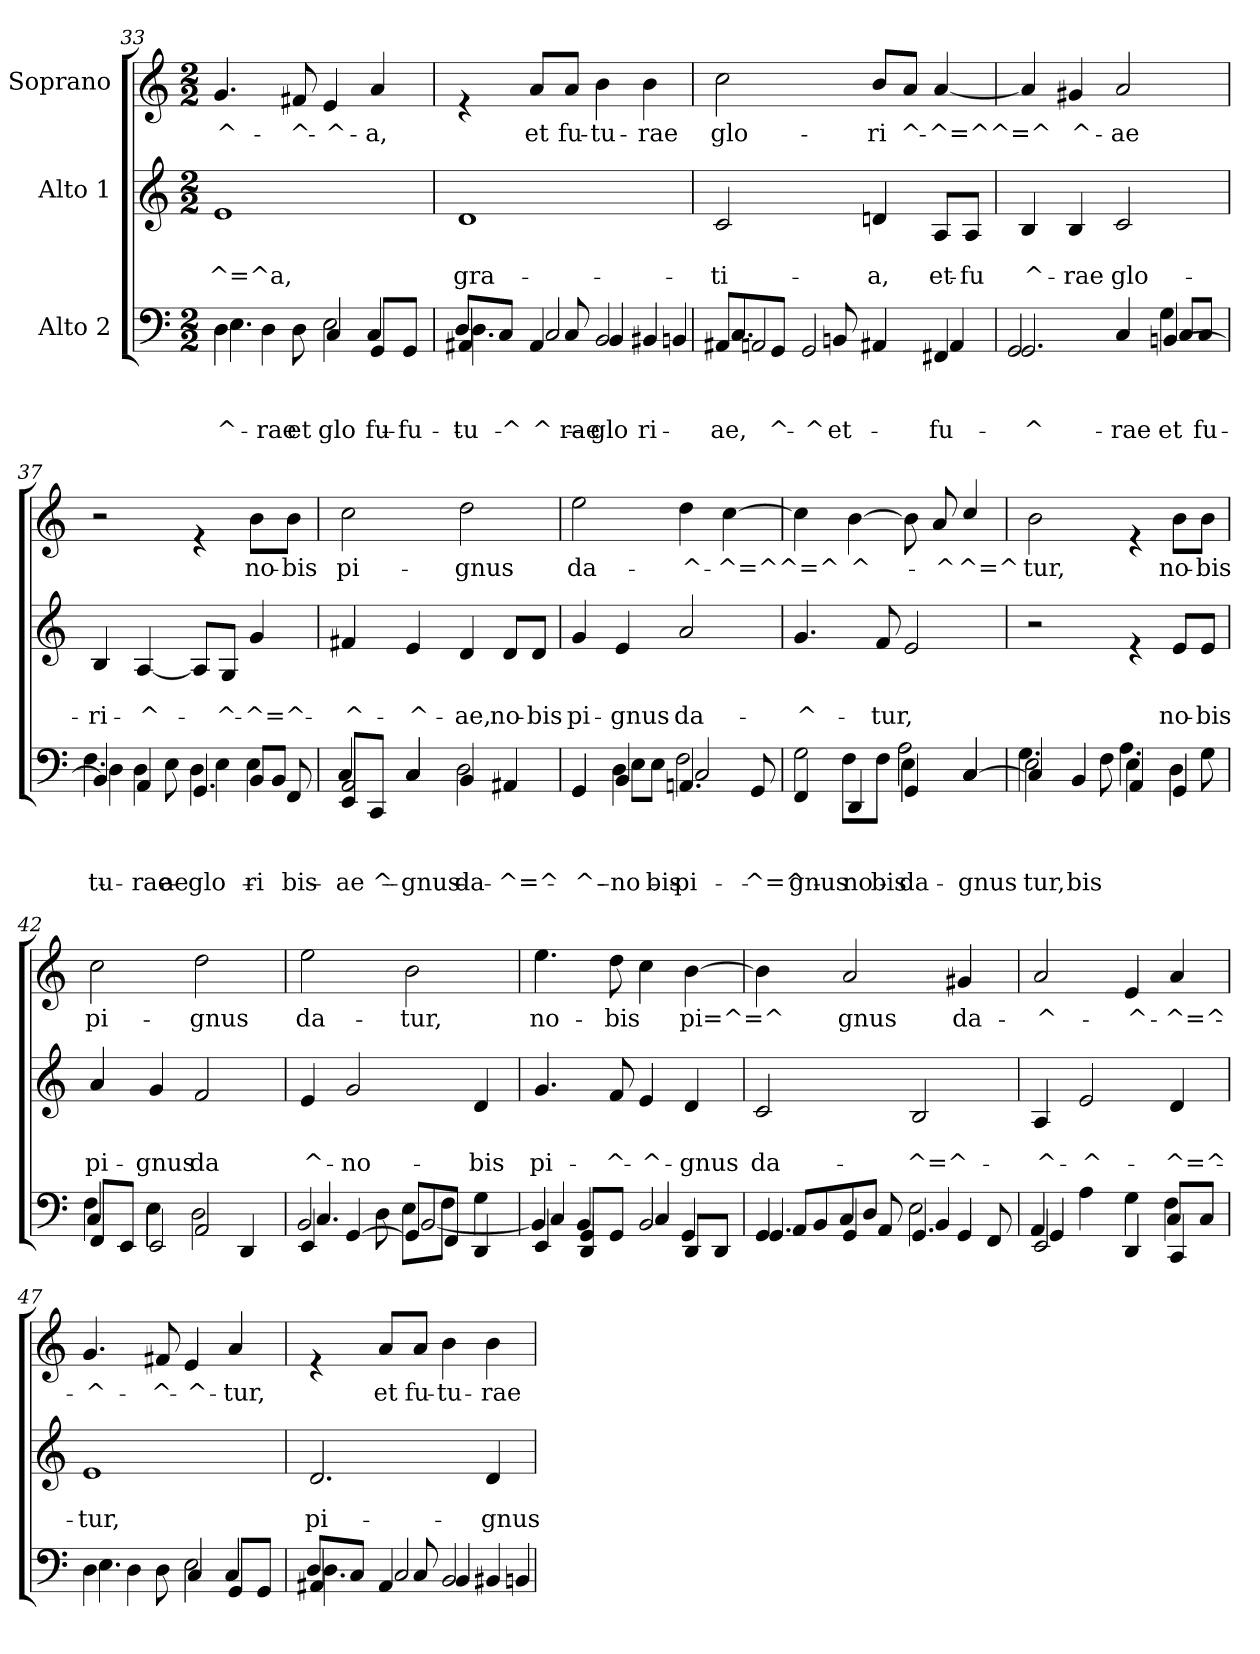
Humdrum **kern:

**kern	**text	**text	**text	**kern	**text	**text	**kern	**text
*part3	*part3	*part3	*part3	*part2	*part2	*part2	*part1	*part1
*staff3	*staff3	*staff3	*staff3	*staff2	*staff2	*staff2	*staff1	*staff1
*I"Alto 2	*	*	*	*I"Alto 1	*	*	*I"Soprano	*
!!LO:LB:g=z
*clefF4	*	*	*	*clefG2	*	*	*clefG2	*
*k[]	*	*	*	*k[]	*	*	*k[]	*
*C:	*	*	*	*C:	*	*	*C:	*
*M2/2	*	*	*	*M2/2	*	*	*M2/2	*
=33	=33	=33	=33	=33	=33	=33	=33	=33
*^	*	*	*	*	*	*	*	*
!	!	!	!	!LO:LY:b	!	!	!	!	!
*	*^	*	*	*	*	*	*	*	*
!	!	!	!	!	!LO:LY:b	!	!	!LO:LY:b	!	!LO:LY:b
2.ryy	4D\	4.E\	.	.	-^-	1e	.	-^=^a,	4.g/	-^-
!	!	!	!	!	!LO:LY:b	!	!	!	!	!
.	4D\	.	.	.	-rae	.	.	.	.	.
!	!	!	!	!	!LO:LY:b	!	!	!	!	!LO:LY:b
.	.	8D\	.	.	-et	.	.	.	8f#X/	-^-
!	!	!	!	!	!LO:LY:b	!	!	!	!	!LO:LY:b
.	2E\	4C/	.	.	glo-	.	.	.	4e/	-^-
!	!	!	!	!	!LO:LY:b	!	!	!	!	!
!	!	!	!	!	!LO:LY:b	!	!	!	!	!LO:LY:b
8GG/L	.	4C/	.	.	fu-	.	.	.	4a/	-a,
!	!	!	!	!	!LO:LY:b	!	!	!	!	!
8GG/J	.	.	.	.	fu-	.	.	.	.	.
=34	=34	=34	=34	=34	=34	=34	=34	=34	=34	=34
!	!	!	!	!	!LO:LY:b	!	!	!	!	!
!	!	!	!	!	!LO:LY:b	!	!	!	!	!
!	!	!	!	!	!LO:LY:b	!	!	!LO:LY:b	!	!
4AA#X/	8D/L	4.D\	.	.	-tu-	1d	.	gra-	4re	.
!	!	!	!	!	!LO:LY:b	!	!	!	!	!
.	8C/J	.	.	.	-^-	.	.	.	.	.
!	!	!	!	!	!LO:LY:b	!	!	!	!	!
!	!	!	!	!	!LO:LY:b	!	!	!	!	!LO:LY:b
4AA#/	2C/	.	.	.	-^-	.	.	.	8a/L	et
!	!	!	!	!	!LO:LY:b	!	!	!	!	!LO:LY:b
.	.	8C/	.	.	-rae	.	.	.	8a/J	fu-
!	!	!	!	!	!LO:LY:b	!	!	!	!	!
!	!	!	!	!	!LO:LY:b	!	!	!	!	!LO:LY:b
2BB/	.	4BB/	.	.	glo-	.	.	.	4b\	-tu-
!	!	!	!	!	!LO:LY:b	!	!	!	!	!
!	!	!	!	!	!LO:LY:b	!	!	!	!	!LO:LY:b
.	4BB#X/	4BBn/	.	.	-ri	.	.	.	4b\	-rae
=35	=35	=35	=35	=35	=35	=35	=35	=35	=35	=35
!	!	!	!	!	!LO:LY:b	!	!	!	!	!
!	!	!	!	!	!LO:LY:b	!	!	!	!	!
!	!	!	!	!	!LO:LY:b	!	!	!LO:LY:b	!	!LO:LY:b
8AA#X/L	4.C/	2AAn/	.	.	-ae,	2c/	.	-ti-	2cc\	glo-
!	!	!	!	!	!LO:LY:b	!	!	!	!	!
8GG/J	.	.	.	.	^-	.	.	.	.	.
!	!	!	!	!	!LO:LY:b	!	!	!	!	!
2GG/	.	.	.	.	-^-	.	.	.	.	.
!	!	!	!	!	!LO:LY:b	!	!	!	!	!
.	8BBni/	.	.	.	et	.	.	.	.	.
!	!	!	!	!	!	!	!	!LO:LY:b	!	!LO:LY:b
.	4AA#X/	2ryy	.	.	.	4dni/	.	-a,	8b/L	-ri
!	!	!	!	!	!	!	!	!	!	!LO:LY:b
.	.	.	.	.	.	.	.	.	8a/J	^-
!	!	!	!	!	!LO:LY:b	!	!	!	!	!
!	!	!	!	!	!LO:LY:b	!	!	!LO:LY:b	!	!LO:LY:b
4FF#X/	4AA#/	.	.	.	fu-	8A/L	.	et-	[<4a/	-^=^^=^
!	!	!	!	!	!	!	!	!LO:LY:b	!	!
.	.	.	.	.	.	8A/J	.	-fu	.	.
!!LO:LB:g=z
=36	=36	=36	=36	=36	=36	=36	=36	=36	=36	=36
!	!	!	!	!	!LO:LY:b	!	!	!	!	!
!	!	!	!	!	!LO:LY:b	!	!	!LO:LY:b	!	!
2.GG/	2GG/	2.ryy	.	.	^-	4B/	.	^-	4a/]	.
!	!	!	!	!	!	!	!	!LO:LY:b	!	!LO:LY:b
.	.	.	.	.	.	4B/	.	-rae	4g#X/	^-
!	!	!	!	!	!LO:LY:b	!	!	!LO:LY:b	!	!LO:LY:b
.	4C/	.	.	.	-rae	2c/	.	glo-	2a/	-ae
!	!	!	!	!	!LO:LY:b	!	!	!	!	!
!	!	!	!	!	!LO:LY:b	!	!	!	!	!
!	!	!	!	!	!LO:LY:b	!	!	!	!	!
[<4BBni/	4G\	8C/L	.	.	-et	.	.	.	.	.
!	!	!	!	!	!LO:LY:b	!	!	!	!	!
.	.	8C/J	.	.	fu-	.	.	.	.	.
=37	=37	=37	=37	=37	=37	=37	=37	=37	=37	=37
!	!	!	!	!	!LO:LY:b	!	!	!	!	!
!	!	!	!	!	!LO:LY:b	!	!	!LO:LY:b	!	!
4BB/]	4.F\	4D\	.	.	tu-	4B/	.	-ri-	2r	.
!	!	!	!	!	!LO:LY:b	!	!	!	!	!
!	!	!	!	!	!LO:LY:b	!	!	!LO:LY:b	!	!
4AA/	.	4D\	.	.	-rae	[<4A/	.	-^-	.	.
!	!	!	!	!	!LO:LY:b	!	!	!	!	!
.	8E\	.	.	.	-ae	.	.	.	.	.
!	!	!	!	!	!LO:LY:b	!	!	!	!	!
!	!	!	!	!	!LO:LY:b	!	!	!	!	!
4.GG/	4D\	4E\	.	.	glo-	8A/L]	.	.	4re	.
!	!	!	!	!	!	!	!	!LO:LY:b	!	!
.	.	.	.	.	.	8G/J	.	-^-	.	.
!	!	!	!	!	!LO:LY:b	!	!	!	!	!
!	!	!	!	!	!LO:LY:b	!	!	!LO:LY:b	!	!LO:LY:b
.	8BB/L	4E\	.	.	-ri-	4g/	.	-^=^-	8b\L	no-
!	!	!	!	!	!LO:LY:b	!	!	!	!	!
!	!	!	!	!	!LO:LY:b	!	!	!	!	!LO:LY:b
8FF/	8BB/J	.	.	.	-bis	.	.	.	8b\J	-bis
=38	=38	=38	=38	=38	=38	=38	=38	=38	=38	=38
!	!	!	!	!	!LO:LY:b	!	!	!	!	!
!	!	!	!	!	!LO:LY:b	!	!	!	!	!
!	!	!	!	!	!LO:LY:b	!	!	!LO:LY:b	!	!LO:LY:b
8EE/L	4C/	2AA/	.	.	-ae	4f#X/	.	-^-	2cc\	pi-
!	!	!	!	!	!LO:LY:b	!	!	!	!	!
8CC/J	.	.	.	.	-^-	.	.	.	.	.
!	!	!	!	!	!LO:LY:b	!	!	!	!	!
!	!	!	!	!	!LO:LY:b	!	!	!LO:LY:b	!	!
4C/	4C/	.	.	.	-gnus	4e/	.	-^-	.	.
!	!	!	!	!	!LO:LY:b	!	!	!	!	!
!	!	!	!	!	!LO:LY:b	!	!	!LO:LY:b	!	!LO:LY:b
4BB/	2D\	2ryy	.	.	da-	4d/	.	-ae,	2dd\	-gnus
!	!	!	!	!	!LO:LY:b	!	!	!LO:LY:b	!	!
4AA#X/	.	.	.	.	-^=^-	8d/L	.	no-	.	.
!	!	!	!	!	!	!	!	!LO:LY:b	!	!
.	.	.	.	.	.	8d/J	.	-bis	.	.
!!LO:PB:g=z
=39	=39	=39	=39	=39	=39	=39	=39	=39	=39	=39
!	!	!	!	!	!LO:LY:b	!	!	!	!	!
!	!	!	!	!	!LO:LY:b	!	!	!LO:LY:b	!	!LO:LY:b
4GG/	4GG/	4ryy	.	.	^-	4g/	.	pi-	2ee\	da-
!	!	!	!	!	!LO:LY:b	!	!	!	!	!
!	!	!	!	!	!LO:LY:b	!	!	!	!	!
!	!	!	!	!	!LO:LY:b	!	!	!LO:LY:b	!	!
4BB/	4D\	8E\L	.	.	no-	4e/	.	-gnus	.	.
!	!	!	!	!	!LO:LY:b	!	!	!	!	!
.	.	8E\J	.	.	-bis	.	.	.	.	.
!	!	!	!	!	!LO:LY:b	!	!	!	!	!
!	!	!	!	!	!LO:LY:b	!	!	!	!	!
!	!	!	!	!	!LO:LY:b	!	!	!LO:LY:b	!	!LO:LY:b
4.AAni/	2C/	2F\	.	.	pi-	2a/	.	da-	4dd\	-^-
!	!	!	!	!	!	!	!	!	!	!LO:LY:b
.	.	.	.	.	.	.	.	.	[>4cc\	-^=^^=^
!	!	!	!	!	!LO:LY:b	!	!	!	!	!
8GG/	.	.	.	.	-^=^	.	.	.	.	.
=40	=40	=40	=40	=40	=40	=40	=40	=40	=40	=40
!	!	!	!	!	!LO:LY:b	!	!	!	!	!
!	!	!	!	!	!LO:LY:b	!	!	!LO:LY:b	!	!
*	*	*	*	*	*	*	*	*	*^	*
4FF/	4ryy	2G\	.	.	gnus	4.g/	.	-^-	4cc\]	2ryy	.
!	!	!	!	!	!LO:LY:b	!	!	!	!	!	!
!	!	!	!	!	!LO:LY:b	!	!	!	!	!	!LO:LY:b
4DD/	8F\L	.	.	.	no-	.	.	.	[>4b\	.	^-
!	!	!	!	!	!LO:LY:b	!	!	!LO:LY:b	!	!	!
.	8F\J	.	.	.	-bis	8f/	.	-tur,	.	.	.
!	!	!	!	!	!LO:LY:b	!	!	!	!	!	!
!	!	!	!	!	!LO:LY:b	!	!	!	!	!	!
!	!	!	!	!	!LO:LY:b	!	!	!	!	!	!
4GG/	4E\	2A\	.	.	da-	2e/	.	.	8b\]	8ryy	.
!	!	!	!	!	!	!	!	!	!	!	!LO:LY:b
.	.	.	.	.	.	.	.	.	8ryy	8a/	^-
!	!	!	!	!	!LO:LY:b	!	!	!	!	!	!
!	!	!	!	!	!LO:LY:b	!	!	!	!	!	!LO:LY:b
[<4C/	4C/	.	.	.	-gnus	.	.	.	4cc/	4ryy	-^=^
=41	=41	=41	=41	=41	=41	=41	=41	=41	=41	=41	=41
!	!	!	!	!	!LO:LY:b	!	!	!	!	!	!
!	!	!	!	!	!LO:LY:b	!	!	!	!	!	!LO:LY:b
*	*	*	*	*	*	*	*	*	*v	*v	*
4C/]	4.G\	2E\	.	.	-tur,	2r	.	.	2b\	-tur,
!	!	!	!	!	!LO:LY:b	!	!	!	!	!
4BB/	.	.	.	.	-bis	.	.	.	.	.
.	8F\	.	.	.	.	.	.	.	.	.
4AA/	4E\	4.A\	.	.	.	4re	.	.	4re	.
!	!	!	!	!	!	!	!	!LO:LY:b	!	!LO:LY:b
4GG/	4D\	.	.	.	.	8e/L	.	no-	8b\L	no-
!	!	!	!	!	!	!	!	!LO:LY:b	!	!LO:LY:b
.	.	8G\	.	.	.	8e/J	.	-bis	8b\J	-bis
=42	=42	=42	=42	=42	=42	=42	=42	=42	=42	=42
!	!	!	!	!	!	!	!	!LO:LY:b	!	!LO:LY:b
8FF/L	4C/	4F\	.	.	.	4a/	.	pi-	2cc\	pi-
8EE/J	.	.	.	.	.	.	.	.	.	.
!	!	!	!	!	!	!	!	!LO:LY:b	!	!
2EE/	4E\	4E\	.	.	.	4g/	.	-gnus	.	.
!	!	!	!	!	!	!	!	!LO:LY:b	!	!LO:LY:b
.	2AA/	2D\	.	.	.	2f/	.	da	2dd\	-gnus
4DD/	.	.	.	.	.	.	.	.	.	.
!!LO:LB:g=z
=43	=43	=43	=43	=43	=43	=43	=43	=43	=43	=43
!	!	!	!	!	!	!	!	!LO:LY:b	!	!LO:LY:b
4EE/	2BB/	4.C/	.	.	.	4e/	.	^-	2ee\	da-
!	!	!	!	!	!	!	!	!LO:LY:b	!	!
[<4GG/	.	.	.	.	.	2g/	.	-no-	.	.
.	.	8D\	.	.	.	.	.	.	.	.
!	!	!	!	!	!	!	!	!	!	!LO:LY:b
8GG/L]	[<2BB/	8E\L	.	.	.	.	.	.	2b\	-tur,
8FF/J	.	8F\J	.	.	.	.	.	.	.	.
!	!	!	!	!	!	!	!	!LO:LY:b	!	!
4DD/	.	4G\	.	.	.	4d/	.	-bis	.	.
=44	=44	=44	=44	=44	=44	=44	=44	=44	=44	=44
!	!	!	!	!	!	!	!	!LO:LY:b	!	!LO:LY:b
4EE/	4BB/]	4C/	.	.	.	4.g/	.	pi-	4.ee\	no-
4DD/	4BB/	8GG/L	.	.	.	.	.	.	.	.
!	!	!	!	!	!	!	!	!LO:LY:b	!	!LO:LY:b
.	.	8GG/J	.	.	.	8f/	.	-^-	8dd\	-bis
!	!	!	!	!	!	!	!	!LO:LY:b	!	!
4ryy	2BB/	4C/	.	.	.	4e/	.	-^-	4cc\	.
!	!	!	!	!	!	!	!	!LO:LY:b	!	!LO:LY:b
8DD/L	.	4GG/	.	.	.	4d/	.	-gnus	[>4b\	pi=^=^
8DD/J	.	.	.	.	.	.	.	.	.	.
=45	=45	=45	=45	=45	=45	=45	=45	=45	=45	=45
!	!	!	!	!	!	!	!	!LO:LY:b	!	!
4GG/	4.GG/	8AA/L	.	.	.	2c/	.	da-	4b\]	.
.	.	8BB/	.	.	.	.	.	.	.	.
!	!	!	!	!	!	!	!	!	!	!LO:LY:b
4GG/	.	8C/	.	.	.	.	.	.	2a/	gnus
.	8AA/	8D/J	.	.	.	.	.	.	.	.
!	!	!	!	!	!	!	!	!LO:LY:b	!	!
4.GG/	4BB/	2E\	.	.	.	2B/	.	-^=^-	.	.
!	!	!	!	!	!	!	!	!	!	!LO:LY:b
.	4GG/	.	.	.	.	.	.	.	4g#X/	da-
8FF/	.	.	.	.	.	.	.	.	.	.
!!LO:LB:g=z
=46	=46	=46	=46	=46	=46	=46	=46	=46	=46	=46
!	!	!	!	!	!	!	!	!LO:LY:b	!	!LO:LY:b
2EE/	4GG/	4AA/	.	.	.	4A/	.	-^-	2a/	-^-
!	!	!	!	!	!	!	!	!LO:LY:b	!	!
.	2ryy	4A\	.	.	.	2e/	.	-^-	.	.
!	!	!	!	!	!	!	!	!	!	!LO:LY:b
4DD/	.	4G\	.	.	.	.	.	.	4e/	-^-
!	!	!	!	!	!	!	!	!LO:LY:b	!	!LO:LY:b
4CC/	8C/L	4F\	.	.	.	4d/	.	-^=^-	4a/	-^=^-
.	8C/J	.	.	.	.	.	.	.	.	.
=47	=47	=47	=47	=47	=47	=47	=47	=47	=47	=47
!	!	!	!	!	!	!	!	!LO:LY:b	!	!LO:LY:b
2.ryy	4D\	4.E\	.	.	.	1e	.	-tur,	4.g/	-^-
.	4D\	.	.	.	.	.	.	.	.	.
!	!	!	!	!	!	!	!	!	!	!LO:LY:b
.	.	8D\	.	.	.	.	.	.	8f#X/	-^-
!	!	!	!	!	!	!	!	!	!	!LO:LY:b
.	2E\	4C/	.	.	.	.	.	.	4e/	-^-
!	!	!	!	!	!	!	!	!	!	!LO:LY:b
8GG/L	.	4C/	.	.	.	.	.	.	4a/	-tur,
8GG/J	.	.	.	.	.	.	.	.	.	.
=48	=48	=48	=48	=48	=48	=48	=48	=48	=48	=48
!	!	!	!	!	!	!	!	!LO:LY:b	!	!
4AA#X/	8D/L	4.D\	.	.	.	2.d/	.	pi-	4re	.
.	8C/J	.	.	.	.	.	.	.	.	.
!	!	!	!	!	!	!	!	!	!	!LO:LY:b
4AA#/	2C/	.	.	.	.	.	.	.	8a/L	et
!	!	!	!	!	!	!	!	!	!	!LO:LY:b
.	.	8C/	.	.	.	.	.	.	8a/J	fu-
!	!	!	!	!	!	!	!	!	!	!LO:LY:b
2BB/	.	4BB/	.	.	.	.	.	.	4b\	-tu-
!	!	!	!	!	!	!	!	!LO:LY:b	!	!LO:LY:b
.	4BB#X/	4BBn/	.	.	.	4d/	.	-gnus	4b\	-rae
*v	*v	*v	*	*	*	*	*	*	*	*
=	=	=	=	=	=	=	=	=
*-	*-	*-	*-	*-	*-	*-	*-	*-
